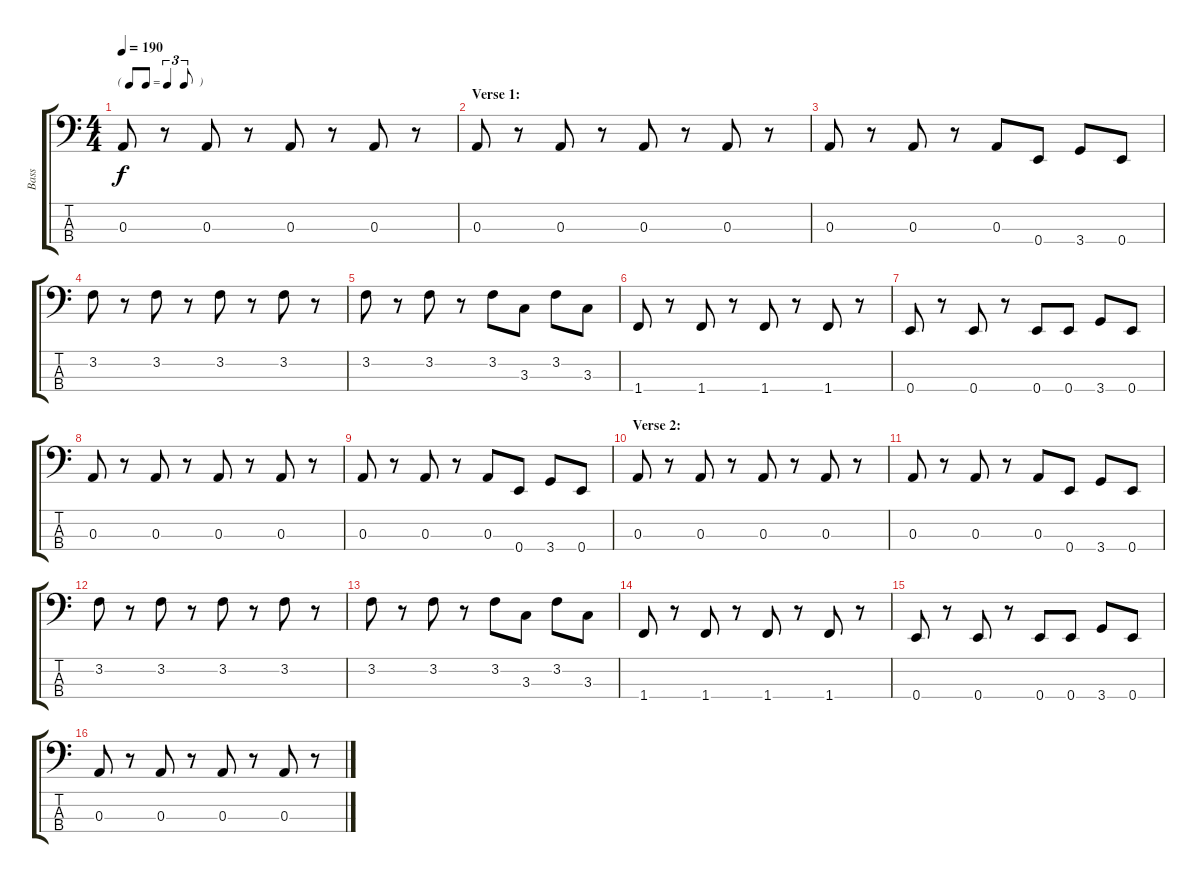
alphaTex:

\track ("Bass" "Bass") {instrument electricbasspick}
\staff {score tabs}
\tuning (G2 D2 A1 E1) {hide}
\ts (4 4)
\tf triplet8th
\tempo 190
\clef f4
\ks c
0.3.8{dy f} r.8 0.3.8 r.8 0.3.8 r.8 0.3.8 r.8 |
\section ("" "Verse 1:")
0.3.8 r.8 0.3.8 r.8 0.3.8 r.8 0.3.8 r.8 |
0.3.8 r.8 0.3.8 r.8 0.3.8 0.4.8 3.4.8 0.4.8 |
3.2.8 r.8 3.2.8 r.8 3.2.8 r.8 3.2.8 r.8 |
3.2.8 r.8 3.2.8 r.8 3.2.8 3.3.8 3.2.8 3.3.8 |
1.4.8 r.8 1.4.8 r.8 1.4.8 r.8 1.4.8 r.8 |
0.4.8 r.8 0.4.8 r.8 0.4.8 0.4.8 3.4.8 0.4.8 |
0.3.8 r.8 0.3.8 r.8 0.3.8 r.8 0.3.8 r.8 |
0.3.8 r.8 0.3.8 r.8 0.3.8 0.4.8 3.4.8 0.4.8 |
\section ("" "Verse 2:")
0.3.8 r.8 0.3.8 r.8 0.3.8 r.8 0.3.8 r.8 |
0.3.8 r.8 0.3.8 r.8 0.3.8 0.4.8 3.4.8 0.4.8 |
3.2.8 r.8 3.2.8 r.8 3.2.8 r.8 3.2.8 r.8 |
3.2.8 r.8 3.2.8 r.8 3.2.8 3.3.8 3.2.8 3.3.8 |
1.4.8 r.8 1.4.8 r.8 1.4.8 r.8 1.4.8 r.8 |
0.4.8 r.8 0.4.8 r.8 0.4.8 0.4.8 3.4.8 0.4.8 |
0.3.8 r.8 0.3.8 r.8 0.3.8 r.8 0.3.8 r.8
